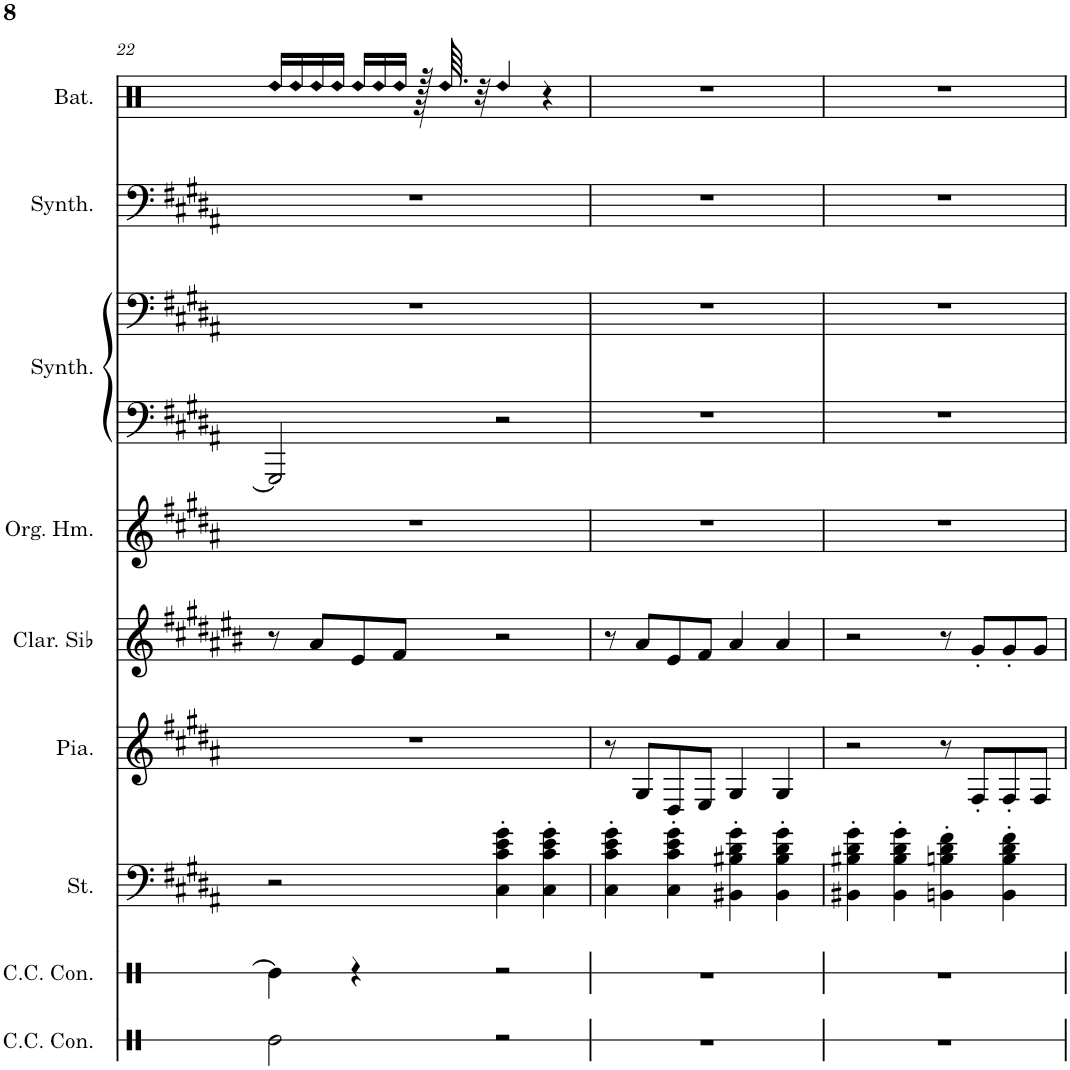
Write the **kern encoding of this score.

**kern	**kern	**kern	**kern	**kern	**kern	**kern	**kern	**kern	**kern
*part9	*part8	*part7	*part6	*part5	*part4	*part3	*part3	*part2	*part1
*staff10	*staff9	*staff8	*staff7	*staff6	*staff5	*staff4	*staff3	*staff2	*staff1
*I"Caisse claire de concert, Reverse Cymbal	*I"Caisse claire de concert, Taiko Drum	*I"Cordes, String Ensemble 1	*I"Piano	*I"Clarinette en Sib	*I"Orgue Hammond, Drawbar Organ	*I"Synthétiseur d'instruments à cordes, Synth Strings 2	*	*I"Synthétiseur de basses, Synth Bass 2	*I"Batterie, Drums
*I'C.C. Con.	*I'C.C. Con.	*I'St.	*I'Pia.	*I'Clar. Sib	*I'Org. Hm.	*I'Synth.	*	*I'Synth.	*I'Bat.
!!LO:PB:g=z
*clefX	*clefX	*clefF4	*clefG2	*clefG2	*clefG2	*clefF4	*clefF4	*clefF4	*clefX
*	*	*	*	*Trd1c2	*	*	*	*	*
*k[f#c#g#d#a#]	*k[f#c#g#d#a#]	*k[f#c#g#d#a#]	*k[f#c#g#d#a#]	*k[f#c#g#d#a#e#b#]	*k[f#c#g#d#a#]	*k[f#c#g#d#a#]	*k[f#c#g#d#a#]	*k[f#c#g#d#a#]	*k[]
*M4/4	*M4/4	*M4/4	*M4/4	*M4/4	*M4/4	*M4/4	*M4/4	*M4/4	*M4/4
=22	=22	=22	=22	=22	=22	=22	=22	=22	=22
!	!	!	!	!	!	!	!	!	!LO:N:head=diamond
2Re\	4Re\]	2r	1r	8r	1r	2GGG#/]	1r	1r	16Rdd/LL
!	!	!	!	!	!	!	!	!	!LO:N:head=diamond
.	.	.	.	.	.	.	.	.	16Rdd/
!	!	!	!	!	!	!	!	!	!LO:N:head=diamond
.	.	.	.	8a#/L	.	.	.	.	16Rdd/
!	!	!	!	!	!	!	!	!	!LO:N:head=diamond
.	.	.	.	.	.	.	.	.	16Rdd/JJ
!	!	!	!	!	!	!	!	!	!LO:N:head=diamond
.	4r	.	.	8e#/	.	.	.	.	16Rdd/LL
!	!	!	!	!	!	!	!	!	!LO:N:head=diamond
.	.	.	.	.	.	.	.	.	16Rdd/
!	!	!	!	!	!	!	!	!	!LO:N:head=diamond
.	.	.	.	8f#/J	.	.	.	.	16Rdd/JJ
.	.	.	.	.	.	.	.	.	128r
!	!	!	!	!	!	!	!	!	!LO:N:head=diamond
.	.	.	.	.	.	.	.	.	64.Rdd/
.	.	.	.	.	.	.	.	.	32r
!	!	!	!	!	!	!	!	!	!LO:N:head=diamond
2r	2r	4C#\' 4c#\' 4e\' 4g#\'	.	2r	.	2r	.	.	4Rdd/
.	.	4C#\' 4c#\' 4e\' 4g#\'	.	.	.	.	.	.	4r
=23	=23	=23	=23	=23	=23	=23	=23	=23	=23
1r	1r	4C#\' 4c#\' 4e\' 4g#\'	8r	8r	1r	1r	1r	1r	1r
.	.	.	8G#/L	8a#/L	.	.	.	.	.
.	.	4C#\' 4c#\' 4e\' 4g#\'	8D#/	8e#/	.	.	.	.	.
.	.	.	8E/J	8f#/J	.	.	.	.	.
.	.	4BB#X\' 4B#X\' 4d#\' 4g#\'	4G#/	4a#/	.	.	.	.	.
.	.	4BB#\' 4B#\' 4d#\' 4g#\'	4G#/	4a#/	.	.	.	.	.
=24	=24	=24	=24	=24	=24	=24	=24	=24	=24
1r	1r	4BB#X\' 4B#X\' 4d#\' 4g#\'	2r	2r	1r	1r	1r	1r	1r
.	.	4BB#\' 4B#\' 4d#\' 4g#\'	.	.	.	.	.	.	.
.	.	4BBn\' 4Bn\' 4d#\' 4f#\'	8r	8r	.	.	.	.	.
.	.	.	8F#'/L	8g#'/L	.	.	.	.	.
.	.	4BB\' 4B\' 4d#\' 4f#\'	8F#'/	8g#'/	.	.	.	.	.
.	.	.	8F#/J	8g#/J	.	.	.	.	.
=	=	=	=	=	=	=	=	=	=
*-	*-	*-	*-	*-	*-	*-	*-	*-	*-
